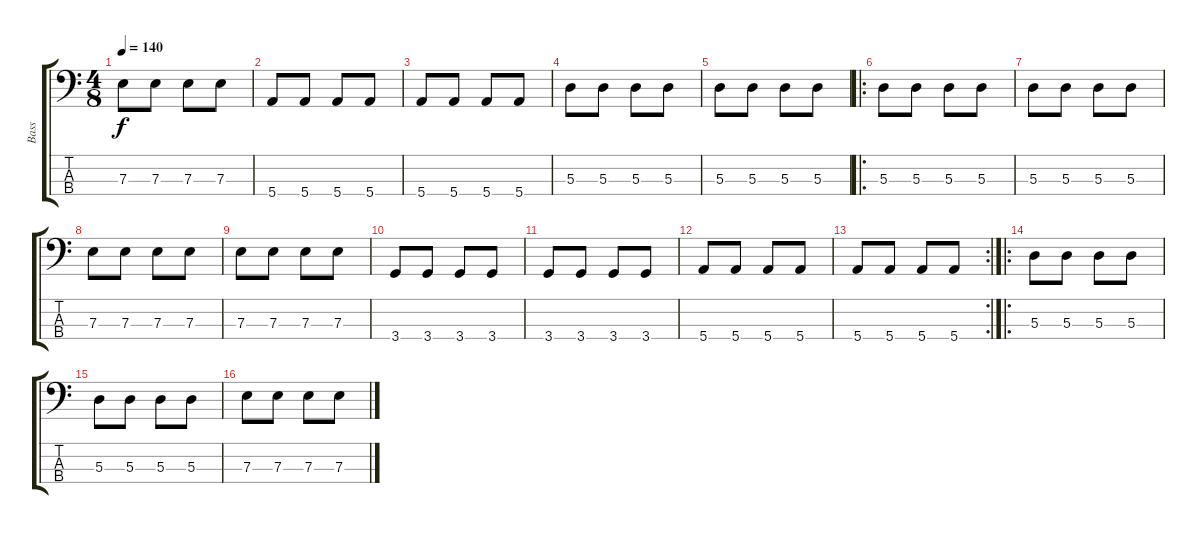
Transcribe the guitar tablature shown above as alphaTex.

\track ("Bass" "Bass") {instrument electricbasspick}
\staff {score tabs}
\tuning (G2 D2 A1 E1) {hide}
\ts (4 8)
\tempo 140
\clef f4
\ks c
7.3.8{dy f} 7.3.8 7.3.8 7.3.8 |
5.4.8 5.4.8 5.4.8 5.4.8 |
5.4.8 5.4.8 5.4.8 5.4.8 |
5.3.8 5.3.8 5.3.8 5.3.8 |
5.3.8 5.3.8 5.3.8 5.3.8 |
\ro
5.3.8 5.3.8 5.3.8 5.3.8 |
5.3.8 5.3.8 5.3.8 5.3.8 |
7.3.8 7.3.8 7.3.8 7.3.8 |
7.3.8 7.3.8 7.3.8 7.3.8 |
3.4.8 3.4.8 3.4.8 3.4.8 |
3.4.8 3.4.8 3.4.8 3.4.8 |
5.4.8 5.4.8 5.4.8 5.4.8 |
\rc 2
5.4.8 5.4.8 5.4.8 5.4.8 |
\ro
5.3.8 5.3.8 5.3.8 5.3.8 |
5.3.8 5.3.8 5.3.8 5.3.8 |
7.3.8 7.3.8 7.3.8 7.3.8
